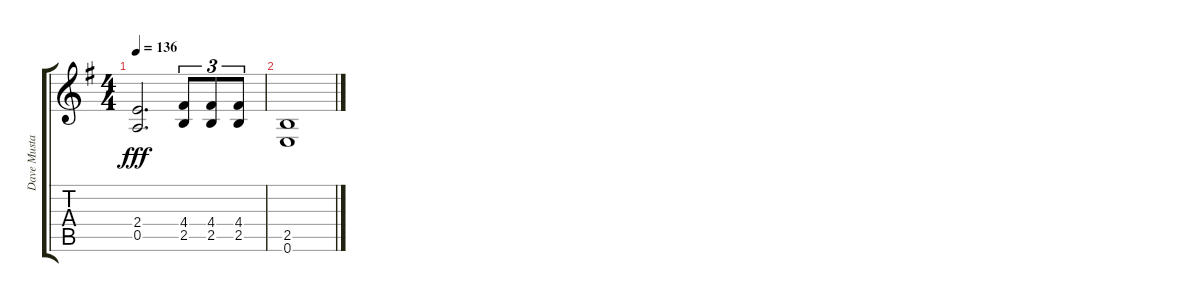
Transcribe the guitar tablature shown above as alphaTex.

\track ("Dave Mustaine" "Dave Musta") {instrument overdrivenguitar}
\staff {score tabs}
\tuning (E4 B3 G3 D3 A2 E2) {hide}
\ts (4 4)
\tempo 136
\clef g2
\ks g
(2.4{t} 0.5{t}).2{d dy fff} (4.4 2.5).8{tu (3 2)} (4.4 2.5).8{tu (3 2)} (4.4 2.5).8{tu (3 2)} |
(2.5 0.6).1
